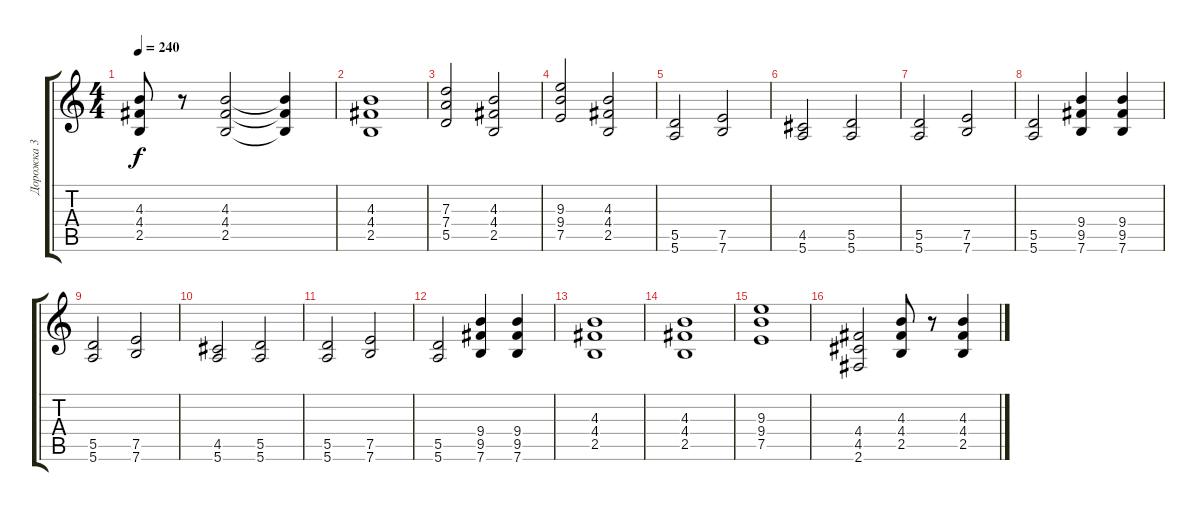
\track ("Дорожка 3" "Дорожка 3") {instrument overdrivenguitar}
\staff {score tabs}
\tuning (E4 B3 G3 D3 A2 E2) {hide}
\ts (4 4)
\tempo 240
\clef g2
\ks c
(4.3 4.4 2.5).8{dy f} r.8 (4.3 4.4 2.5).2 (4.3{t} 4.4{t} 2.5{t}).4 |
(4.3 4.4 2.5).1 |
(7.3 7.4 5.5).2 (4.3 4.4 2.5).2 |
(9.3 9.4 7.5).2 (4.3 4.4 2.5).2 |
(5.5 5.6).2 (7.5 7.6).2 |
(4.5 5.6).2 (5.5 5.6).2 |
(5.5 5.6).2 (7.5 7.6).2 |
(5.5 5.6).2 (9.4 9.5 7.6).4 (9.4 9.5 7.6).4 |
(5.5 5.6).2 (7.5 7.6).2 |
(4.5 5.6).2 (5.5 5.6).2 |
(5.5 5.6).2 (7.5 7.6).2 |
(5.5 5.6).2 (9.4 9.5 7.6).4 (9.4 9.5 7.6).4 |
(4.3 4.4 2.5).1 |
(4.3 4.4 2.5).1 |
(9.3 9.4 7.5).1 |
(4.4 4.5 2.6).2 (4.3 4.4 2.5).8 r.8 (4.3 4.4 2.5).4
